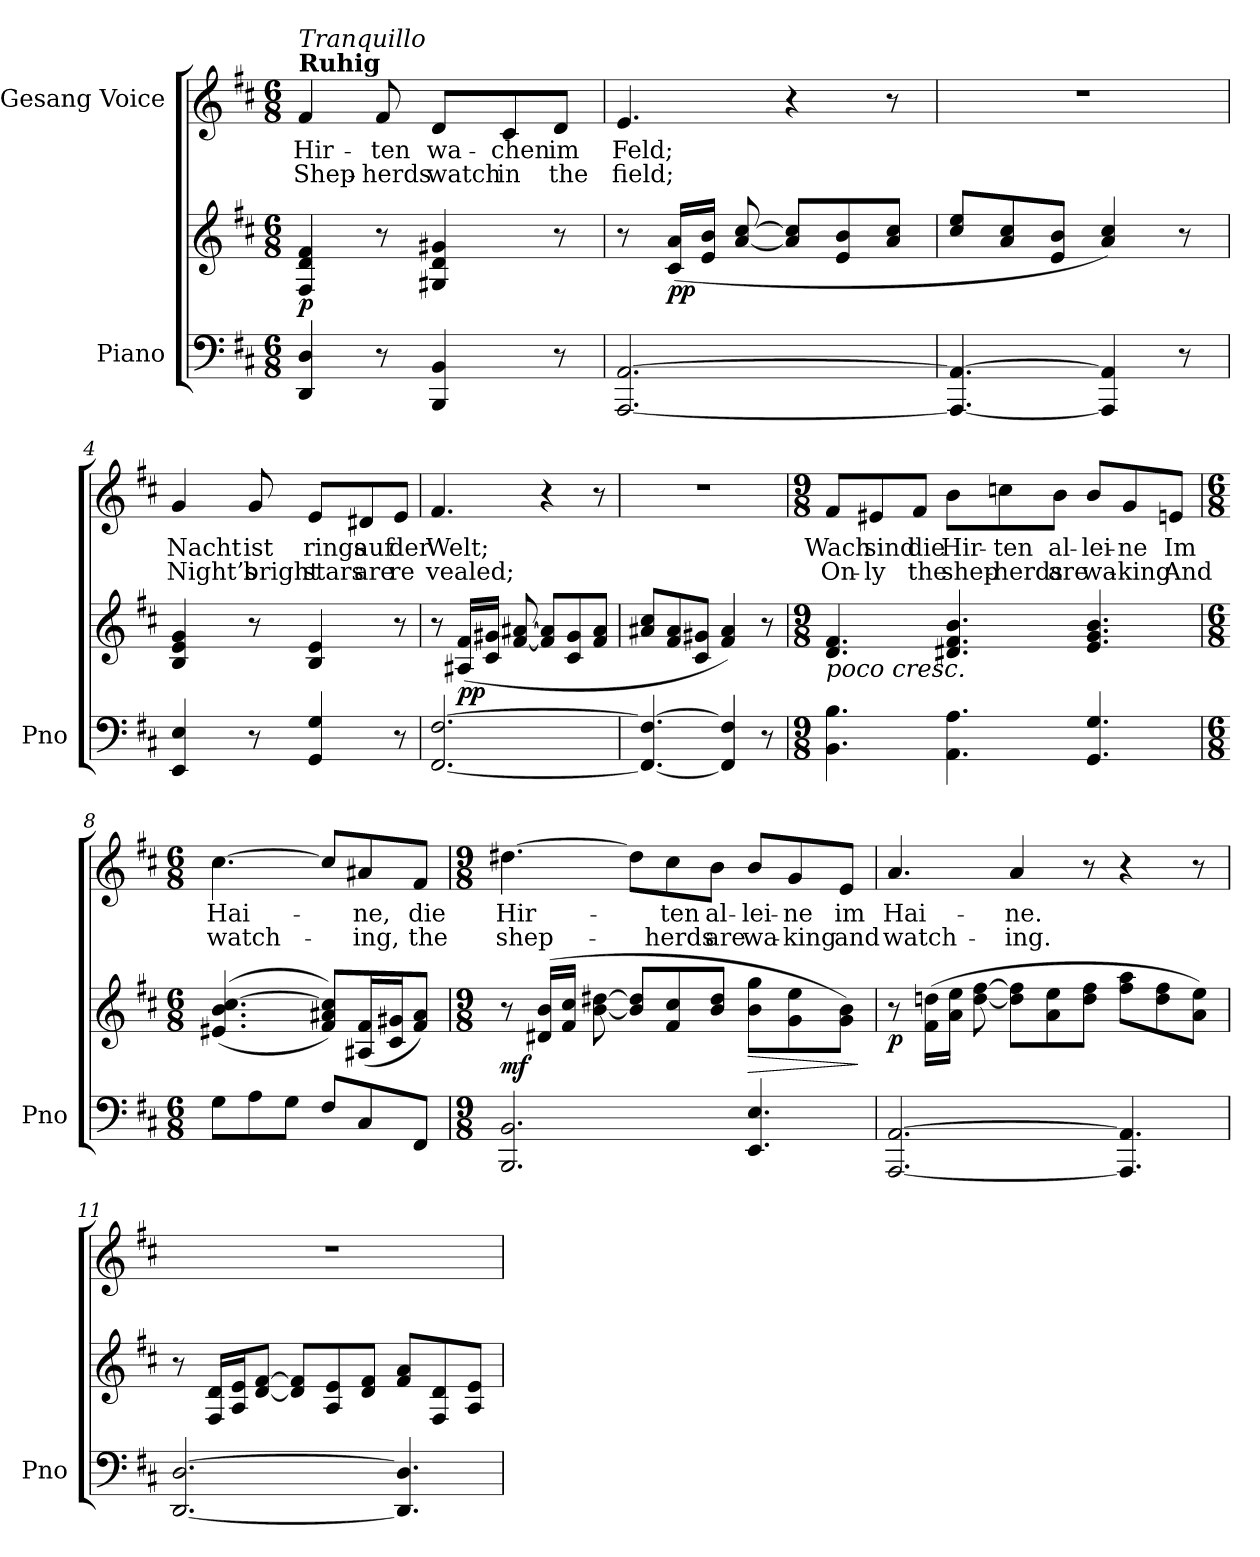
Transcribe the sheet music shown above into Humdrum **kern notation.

**kern	**kern	**dynam	**kern	**text	**text
*part2	*part2	*part2	*part1	*part1	*part1
*staff3	*staff2	*staff2/3	*staff1	*staff1	*staff1
*I"Piano	*	*	*I"Gesang Voice	*	*
*I'Pno	*	*	*	*	*
*clefF4	*clefG2	*	*clefG2	*	*
*k[f#c#]	*k[f#c#]	*	*k[f#c#]	*	*
*M6/8	*M6/8	*	*M6/8	*	*
*MM80	*MM80	*	*MM80	*	*
=1	=1	=1	=1	=1	=1
!	!	!	!LO:TX:a:B:t=Ruhig	!	!
!	!	!	!LO:TX:a:i:t=Tranquillo	!	!
!	!	!LO:DY:b	!	!LO:LY:b	!LO:LY:b
4DD/ 4D/	4F#/ 4d/ 4f#/	p	4f#/	Hir-	Shep-
!	!	!	!	!LO:LY:b	!LO:LY:b
8r	8r	.	8f#/	-ten	-herds
!	!	!	!	!LO:LY:b	!LO:LY:b
4BBB/ 4BB/	4G#X/ 4d/ 4g#X/	.	8d/L	wa-	watch
!	!	!	!	!LO:LY:b	!LO:LY:b
.	.	.	8c#/	-chen	in
!	!	!	!	!LO:LY:b	!LO:LY:b
8r	8r	.	8d/J	im	the
=2	=2	=2	=2	=2	=2
!	!	!	!	!LO:LY:b	!LO:LY:b
[2.AAA/ [2.AA/	8r	.	4.e/	Feld;	field;
!	!	!LO:DY:b	!	!	!
.	(<16c#/ 16a/LL	pp	.	.	.
.	16e/ 16b/JJ	.	.	.	.
.	[8a/ [8cc#/	.	.	.	.
.	8a/] 8cc#/]L	.	4r	.	.
.	8e/ 8b/	.	.	.	.
.	8a/ 8cc#/J	.	8r	.	.
=3	=3	=3	=3	=3	=3
4.AAA/_ 4.AA/_	8cc#/ 8ee/L	.	2.r	.	.
.	8a/ 8cc#/	.	.	.	.
.	8e/ 8b/J	.	.	.	.
4AAA/] 4AA/]	4a/ 4cc#/)	.	.	.	.
8r	8r	.	.	.	.
=4	=4	=4	=4	=4	=4
!	!	!	!	!LO:LY:b	!LO:LY:b
4EE/ 4E/	4B/ 4e/ 4g/	.	4g/	Nacht	Night’s
!	!	!	!	!LO:LY:b	!LO:LY:b
8r	8r	.	8g/	ist	bright
!	!	!	!	!LO:LY:b	!LO:LY:b
4GG/ 4G/	4B/ 4e/	.	8e/L	rings	stars
!	!	!	!	!LO:LY:b	!LO:LY:b
.	.	.	8d#X/	auf	are
!	!	!	!	!LO:LY:b	!LO:LY:b
8r	8r	.	8e/J	der	re
!!LO:LB:g=z
=5	=5	=5	=5	=5	=5
!	!	!	!	!LO:LY:b	!LO:LY:b
[2.FF#/ [2.F#/	8r	.	4.f#/	Welt;	vealed;
!	!	!LO:DY:b	!	!	!
.	(<16A#X/ 16f#/LL	pp	.	.	.
.	16c#/ 16g#X/JJ	.	.	.	.
.	[8f#/ [8a#X/	.	.	.	.
.	8f#/] 8a#/]L	.	4r	.	.
.	8c#/ 8g#/	.	.	.	.
.	8f#/ 8a#/J	.	8r	.	.
=6	=6	=6	=6	=6	=6
4.FF#/_ 4.F#/_	8a#X/ 8cc#/L	.	2.r	.	.
.	8f#/ 8a#/	.	.	.	.
.	8c#/ 8g#X/J	.	.	.	.
4FF#/] 4F#/]	4f#/ 4a#/)	.	.	.	.
8r	8r	.	.	.	.
=7	=7	=7	=7	=7	=7
*M9/8	*M9/8	*	*M9/8	*	*
!	!LO:TX:b:i:t=poco cresc.	!	!	!	!
!	!	!	!	!LO:LY:b	!LO:LY:b
4.BB\ 4.B\	4.d/ 4.f#/	.	8f#/L	Wach	On-
!	!	!	!	!LO:LY:b	!LO:LY:b
.	.	.	8e#X/	sind	-ly
!	!	!	!	!LO:LY:b	!LO:LY:b
.	.	.	8f#/J	die	the
!	!	!	!	!LO:LY:b	!LO:LY:b
4.AA\ 4.A\	4.d#X/ 4.f#/ 4.b/	.	8b\L	Hir-	shep-
!	!	!	!	!LO:LY:b	!LO:LY:b
.	.	.	8ccn\	-ten	-herds
!	!	!	!	!LO:LY:b	!LO:LY:b
.	.	.	8b\J	al-	are
!	!	!	!	!LO:LY:b	!LO:LY:b
4.GG/ 4.G/	4.e/ 4.g/ 4.b/	.	8b/L	-lei-	wa-
!	!	!	!	!LO:LY:b	!LO:LY:b
.	.	.	8g/	-ne	-king
!	!	!	!	!LO:LY:b	!LO:LY:b
.	.	.	8en/J	Im	And
!!LO:LB:g=z
=8	=8	=8	=8	=8	=8
*M6/8	*M6/8	*	*M6/8	*	*
!	!	!	!	!LO:LY:b	!LO:LY:b
8G\L	(<(<4.e#X/ 4.b/ [4.cc#/	.	[4.cc#\	Hai-	watch-
8A\	.	.	.	.	.
8G\J	.	.	.	.	.
8F#/L	8f#/ 8a#X/ 8cc#/]L))	.	8cc#/L]	.	.
!	!	!	!	!LO:LY:b	!LO:LY:b
8C#/	(<16A#X/ 16f#/L	.	8a#X/	-ne,	-ing,
.	16c#/ 16g#X/J	.	.	.	.
!	!	!	!	!LO:LY:b	!LO:LY:b
8FF#/J	8f#/ 8a#/J)	.	8f#/J	die	the
=9	=9	=9	=9	=9	=9
*M9/8	*M9/8	*	*M9/8	*	*
!	!	!LO:DY:b	!	!LO:LY:b	!LO:LY:b
2.BBB/ 2.BB/	8r	mf	[4.dd#X\	Hir-	shep-
.	(>16d#X/ 16b/LL	.	.	.	.
.	16f#/ 16cc#/JJ	.	.	.	.
.	[8b\ [8dd#X\	.	.	.	.
.	8b/] 8dd#/]L	.	8dd#\L]	.	.
!	!	!	!	!LO:LY:b	!LO:LY:b
.	8f#/ 8cc#/	.	8cc#\	-ten	-herds
!	!	!	!	!LO:LY:b	!LO:LY:b
.	8b/ 8dd#/J	.	8b\J	al-	are
!	!	!LO:HP:b	!	!LO:LY:b	!LO:LY:b
4.EE/ 4.E/	8b\ 8gg\L	>	8b/L	-lei-	wa-
!	!	!	!	!LO:LY:b	!LO:LY:b
.	8g\ 8ee\	.	8g/	-ne	-king
!	!	!	!	!LO:LY:b	!LO:LY:b
.	8g\ 8b\J)	.	8e/J	im	and
.	.	]	.	.	.
=10	=10	=10	=10	=10	=10
!	!	!LO:DY:b	!	!LO:LY:b	!LO:LY:b
[2.AAA/ [2.AA/	8r	p	4.a/	Hai-	watch-
.	(>16f#\ 16ddn\LL	.	.	.	.
.	16a\ 16ee\JJ	.	.	.	.
.	[8dd\ [8ff#\	.	.	.	.
!	!	!	!	!LO:LY:b	!LO:LY:b
.	8dd\] 8ff#\]L	.	4a/	-ne.	-ing.
.	8a\ 8ee\	.	.	.	.
.	8dd\ 8ff#\J	.	8r	.	.
4.AAA/] 4.AA/]	8ff#\ 8aa\L	.	4r	.	.
.	8dd\ 8ff#\	.	.	.	.
.	8a\ 8ee\J)	.	8r	.	.
!!LO:LB:g=z
=11	=11	=11	=11	=11	=11
[2.DD/ [2.D/	8r	.	8%9r	.	.
.	16F#/ 16d/LL	.	.	.	.
.	16A/ 16e/J	.	.	.	.
.	[8d/ [8f#/J	.	.	.	.
.	8d/] 8f#/]L	.	.	.	.
.	8A/ 8e/	.	.	.	.
.	8d/ 8f#/J	.	.	.	.
4.DD/] 4.D/]	8f#/ 8a/L	.	.	.	.
.	8F#/ 8d/	.	.	.	.
.	8A/ 8e/J	.	.	.	.
=	=	=	=	=	=
*-	*-	*-	*-	*-	*-
